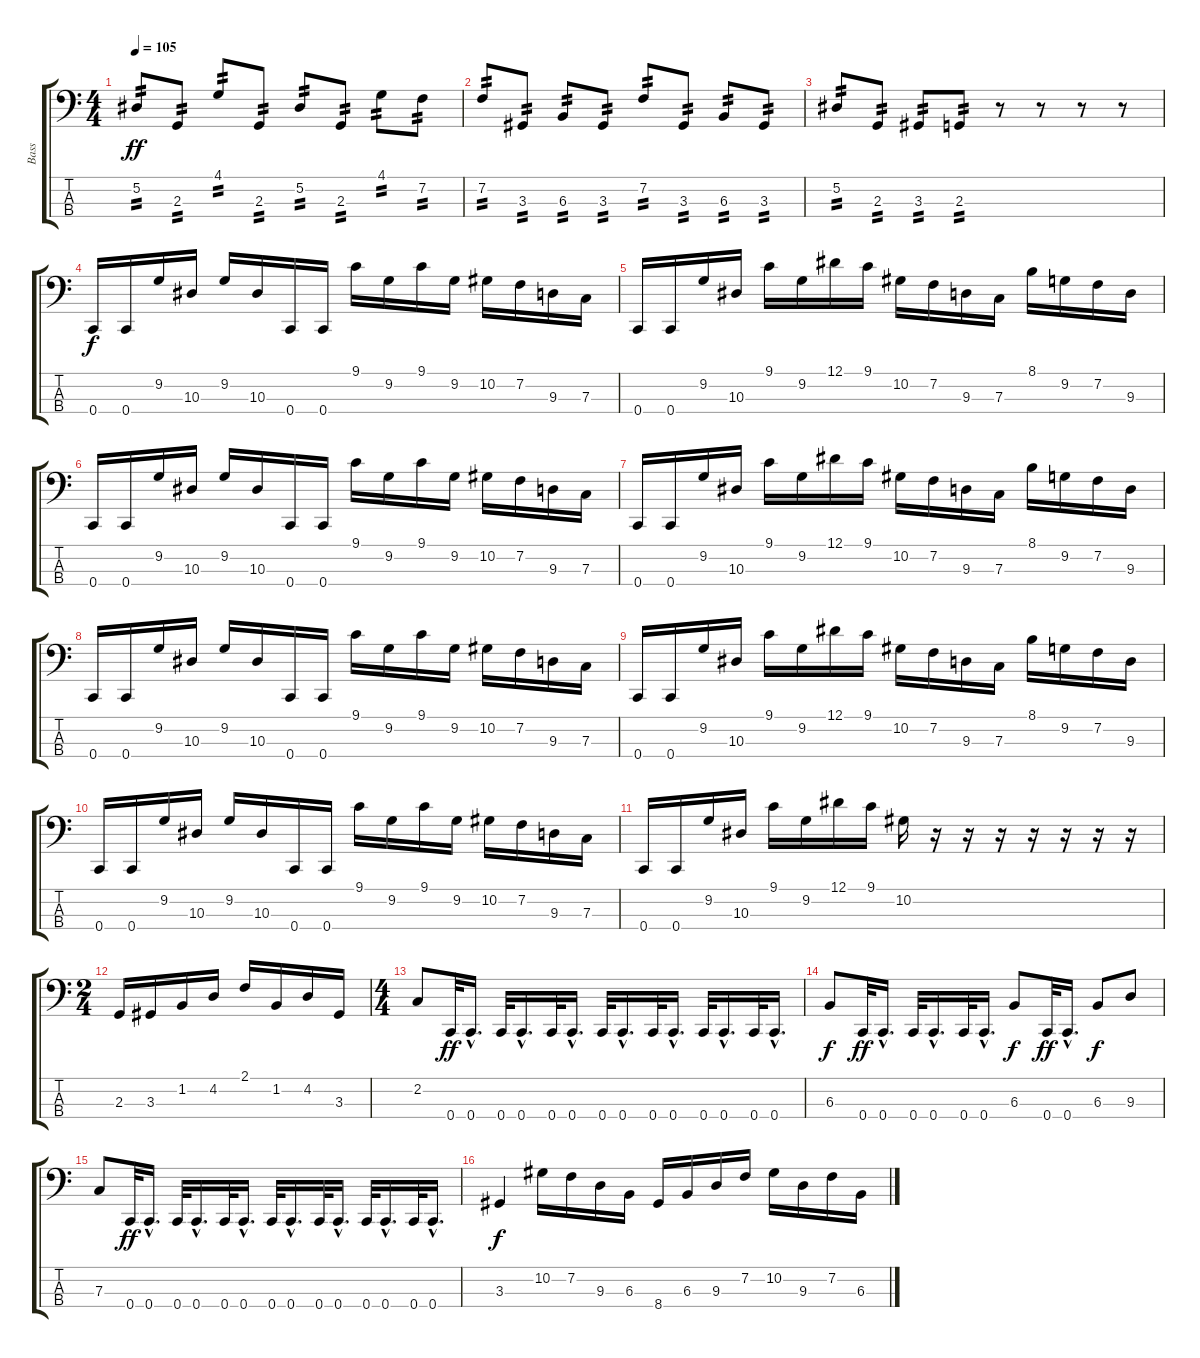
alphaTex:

\track ("Bass" "Bass") {instrument electricbasspick}
\staff {score tabs}
\tuning (Eb2 Bb1 F1 C1) {hide}
\ts (4 4)
\tempo 105
\clef f4
\ks c
5.2.8{tp 2 dy ff} 2.3.8{tp 2} 4.1.8{tp 2} 2.3.8{tp 2} 5.2.8{tp 2} 2.3.8{tp 2} 4.1.8{tp 2} 7.2.8{tp 2} |
7.2.8{tp 2} 3.3.8{tp 2} 6.3.8{tp 2} 3.3.8{tp 2} 7.2.8{tp 2} 3.3.8{tp 2} 6.3.8{tp 2} 3.3.8{tp 2} |
5.2.8{tp 2} 2.3.8{tp 2} 3.3.8{tp 2} 2.3.8{tp 2} r.8 r.8 r.8 r.8 |
0.4.16{dy f} 0.4.16 9.2.16 10.3.16 9.2.16 10.3.16 0.4.16 0.4.16 9.1.16 9.2.16 9.1.16 9.2.16 10.2.16 7.2.16 9.3.16 7.3.16 |
0.4.16 0.4.16 9.2.16 10.3.16 9.1.16 9.2.16 12.1.16 9.1.16 10.2.16 7.2.16 9.3.16 7.3.16 8.1.16 9.2.16 7.2.16 9.3.16 |
0.4.16 0.4.16 9.2.16 10.3.16 9.2.16 10.3.16 0.4.16 0.4.16 9.1.16 9.2.16 9.1.16 9.2.16 10.2.16 7.2.16 9.3.16 7.3.16 |
0.4.16 0.4.16 9.2.16 10.3.16 9.1.16 9.2.16 12.1.16 9.1.16 10.2.16 7.2.16 9.3.16 7.3.16 8.1.16 9.2.16 7.2.16 9.3.16 |
0.4.16 0.4.16 9.2.16 10.3.16 9.2.16 10.3.16 0.4.16 0.4.16 9.1.16 9.2.16 9.1.16 9.2.16 10.2.16 7.2.16 9.3.16 7.3.16 |
0.4.16 0.4.16 9.2.16 10.3.16 9.1.16 9.2.16 12.1.16 9.1.16 10.2.16 7.2.16 9.3.16 7.3.16 8.1.16 9.2.16 7.2.16 9.3.16 |
0.4.16 0.4.16 9.2.16 10.3.16 9.2.16 10.3.16 0.4.16 0.4.16 9.1.16 9.2.16 9.1.16 9.2.16 10.2.16 7.2.16 9.3.16 7.3.16 |
0.4.16 0.4.16 9.2.16 10.3.16 9.1.16 9.2.16 12.1.16 9.1.16 10.2.16 r.16 r.16 r.16 r.16 r.16 r.16 r.16 |
\ts (2 4)
2.3.16{volume 16} 3.3.16 1.2.16 4.2.16 2.1.16 1.2.16 4.2.16 3.3.16 |
\ts (4 4)
2.2.8{volume 12} 0.4.32{dy ff} 0.4{hac}.16{d} 0.4.32 0.4{hac}.16{d} 0.4.32 0.4{hac}.16{d} 0.4.32 0.4{hac}.16{d} 0.4.32 0.4{hac}.16{d} 0.4.32 0.4{hac}.16{d} 0.4.32 0.4{hac}.16{d} |
6.3.8{dy f} 0.4.32{dy ff} 0.4{hac}.16{d} 0.4.32 0.4{hac}.16{d} 0.4.32 0.4{hac}.16{d} 6.3.8{dy f} 0.4.32{dy ff} 0.4{hac}.16{d} 6.3.8{dy f} 9.3.8 |
7.3.8 0.4.32{dy ff} 0.4{hac}.16{d} 0.4.32 0.4{hac}.16{d} 0.4.32 0.4{hac}.16{d} 0.4.32 0.4{hac}.16{d} 0.4.32 0.4{hac}.16{d} 0.4.32 0.4{hac}.16{d} 0.4.32 0.4{hac}.16{d} |
3.3.4{dy f} 10.2.16 7.2.16 9.3.16 6.3.16 8.4.16 6.3.16 9.3.16 7.2.16 10.2.16 9.3.16 7.2.16 6.3.16
